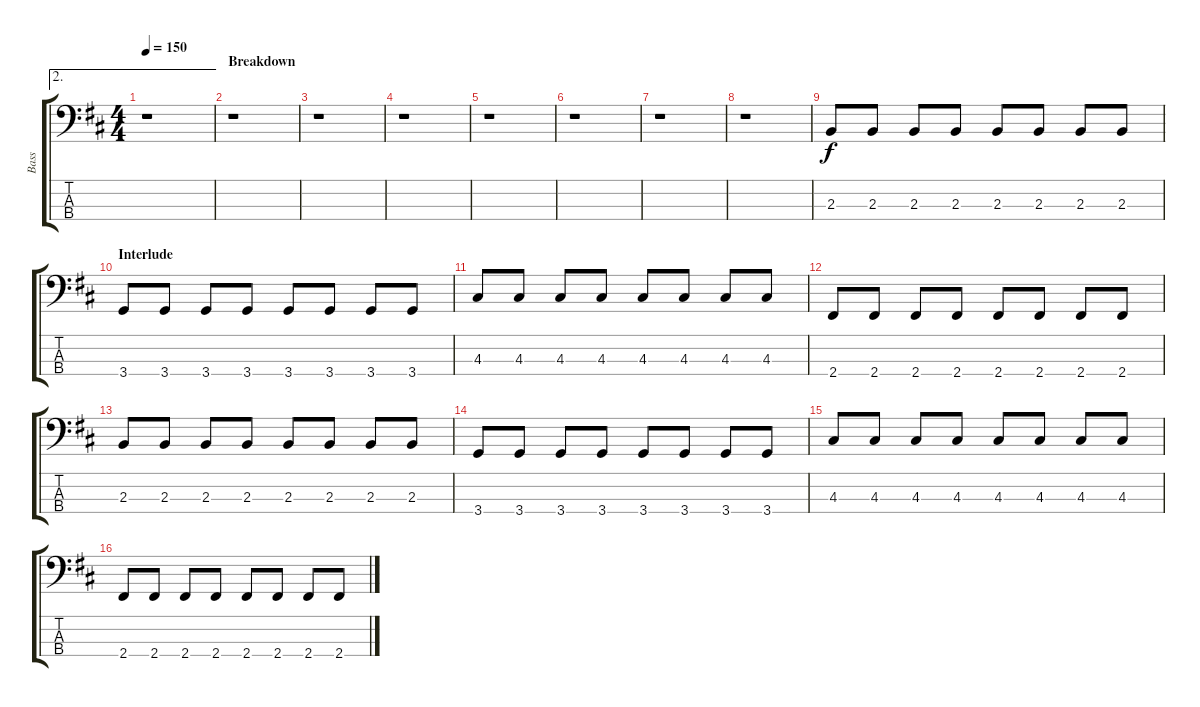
\track ("Bass" "Bass") {instrument electricbasspick}
\staff {score tabs}
\tuning (G2 D2 A1 E1) {hide}
\ae 2
\ts (4 4)
\tempo 150
\clef f4
\ks d
r.1{dy f} |
\section ("" "Breakdown")
r.1 |
r.1 |
r.1 |
r.1 |
r.1 |
r.1 |
r.1 |
2.3.8 2.3.8 2.3.8 2.3.8 2.3.8 2.3.8 2.3.8 2.3.8 |
\section ("" "Interlude")
3.4.8 3.4.8 3.4.8 3.4.8 3.4.8 3.4.8 3.4.8 3.4.8 |
4.3.8 4.3.8 4.3.8 4.3.8 4.3.8 4.3.8 4.3.8 4.3.8 |
2.4.8 2.4.8 2.4.8 2.4.8 2.4.8 2.4.8 2.4.8 2.4.8 |
2.3.8 2.3.8 2.3.8 2.3.8 2.3.8 2.3.8 2.3.8 2.3.8 |
3.4.8 3.4.8 3.4.8 3.4.8 3.4.8 3.4.8 3.4.8 3.4.8 |
4.3.8 4.3.8 4.3.8 4.3.8 4.3.8 4.3.8 4.3.8 4.3.8 |
2.4.8 2.4.8 2.4.8 2.4.8 2.4.8 2.4.8 2.4.8 2.4.8
